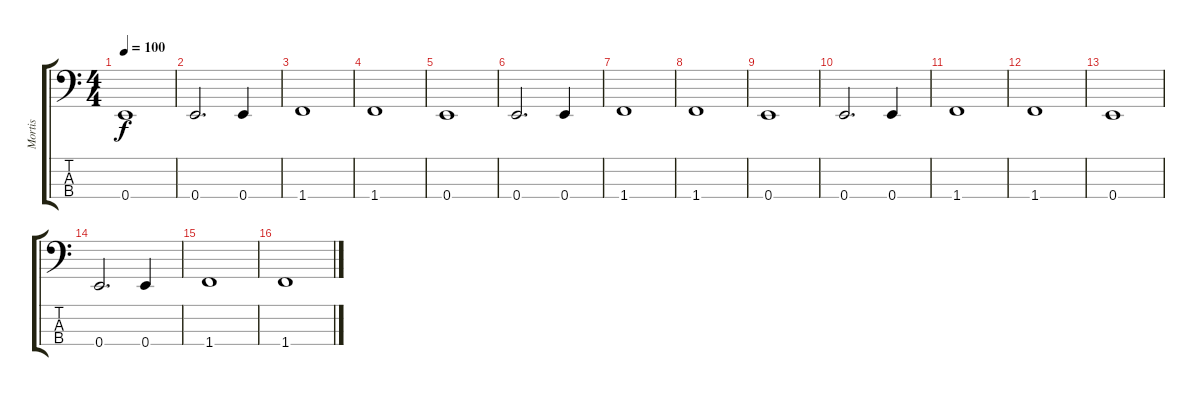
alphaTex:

\track ("Mortis" "Mortis") {instrument electricbassfinger}
\staff {score tabs}
\tuning (G2 D2 A1 E1) {hide}
\ts (4 4)
\tempo 100
\clef f4
\ks c
0.4.1{dy f} |
0.4.2{d} 0.4.4 |
1.4.1 |
1.4.1 |
0.4.1 |
0.4.2{d} 0.4.4 |
1.4.1 |
1.4.1 |
0.4.1 |
0.4.2{d} 0.4.4 |
1.4.1 |
1.4.1 |
0.4.1 |
0.4.2{d} 0.4.4 |
1.4.1 |
1.4.1
